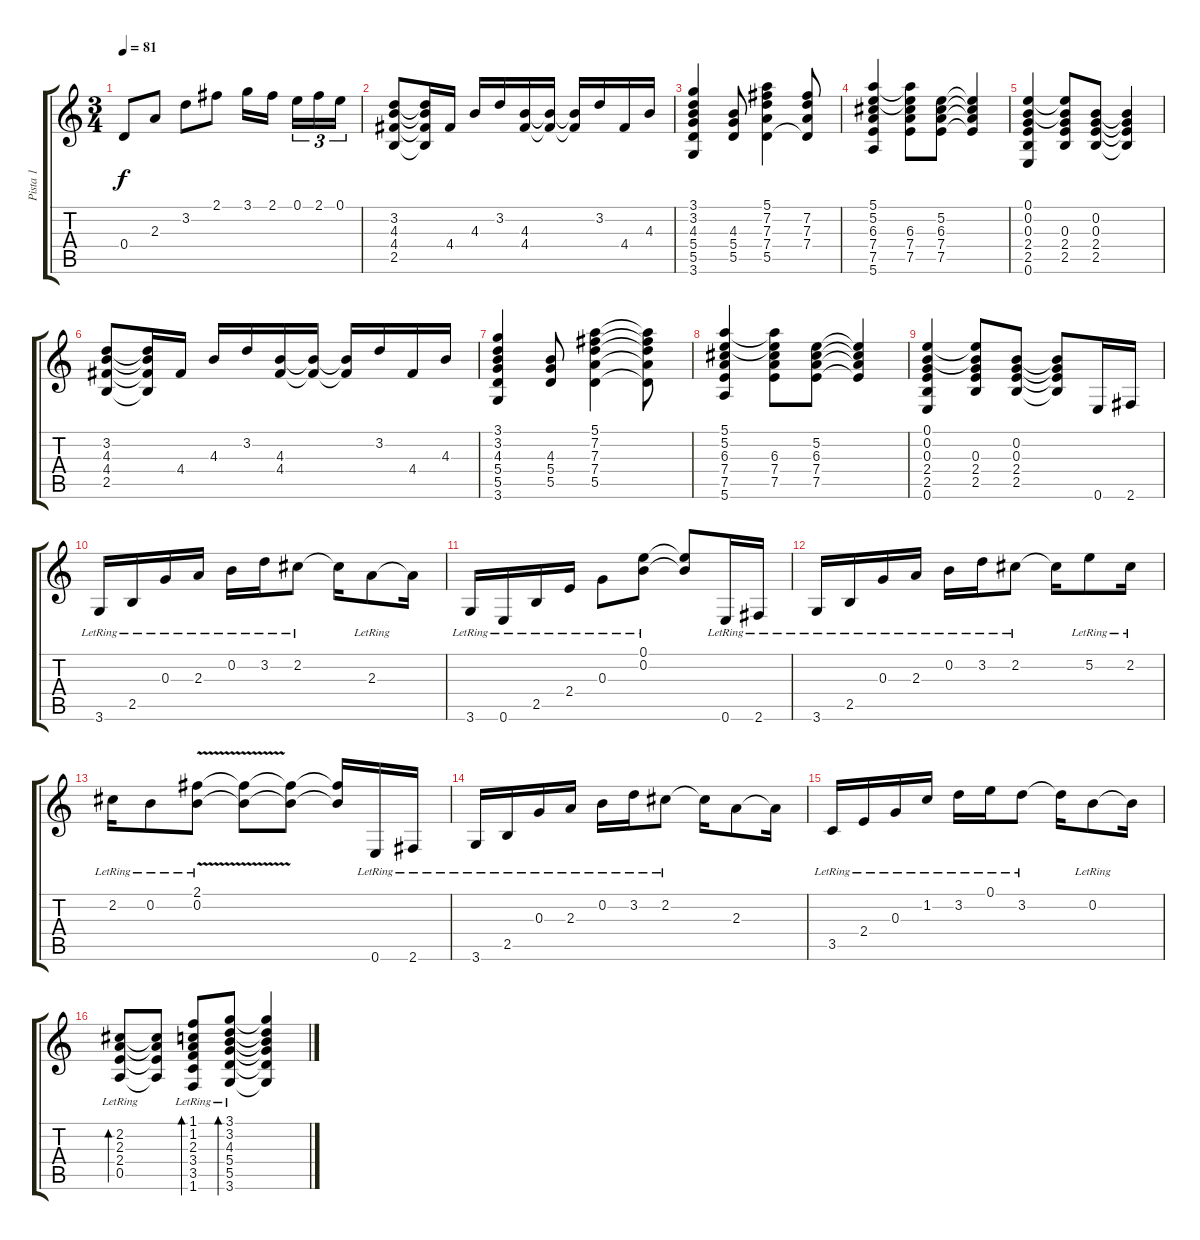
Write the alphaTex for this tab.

\track ("Pista 1" "Pista 1") {instrument acousticguitarnylon}
\staff {score tabs}
\tuning (E4 B3 G3 D3 A2 E2) {hide}
\ts (3 4)
\tempo 81
\clef g2
\ks c
0.4.8{dy f} 2.3.8 3.2.8 2.1.8 3.1.16 2.1.16 0.1.16{tu (3 2)} 2.1.16{tu (3 2)} 0.1.16{tu (3 2)} |
(3.2 4.3 4.4 2.5).8 (3.2{t} 4.3{t} 4.4{t} 2.5{t}).16 4.4.16 4.3.16 3.2.16 (4.3 4.4).16 (4.3{t} 4.4{t}).16 (4.3{t} 4.4{t}).16 3.2.16 4.4.16 4.3.16 |
(3.1 3.2 4.3 5.4 5.5 3.6).4 (4.3 5.4 5.5).8 (5.1 7.2 7.3 7.4 5.5).4 (7.2 7.3 7.4 5.5{t}).8 |
(5.1 5.2 6.3 7.4 7.5 5.6).4 (5.1{t} 5.2{t} 6.3 7.4 7.5).8 (5.2 6.3 7.4 7.5).8 (5.2{t} 6.3{t} 7.4{t} 7.5{t}).4 |
(0.1 0.2 0.3 2.4 2.5 0.6).4 (0.1{t} 0.2{t} 0.3 2.4 2.5).8 (0.2 0.3 2.4 2.5).8 (0.2{t} 0.3{t} 2.4{t} 2.5{t}).4 |
(3.2 4.3 4.4 2.5).8 (3.2{t} 4.3{t} 4.4{t} 2.5{t}).16 4.4.16 4.3.16 3.2.16 (4.3 4.4).16 (4.3{t} 4.4{t}).16 (4.3{t} 4.4{t}).16 3.2.16 4.4.16 4.3.16 |
(3.1 3.2 4.3 5.4 5.5 3.6).4 (4.3 5.4 5.5).8 (5.1 7.2 7.3 7.4 5.5).4 (5.1{t} 7.2{t} 7.3{t} 7.4{t} 5.5{t}).8 |
(5.1 5.2 6.3 7.4 7.5 5.6).4 (5.1{t} 5.2{t} 6.3 7.4 7.5).8 (5.2 6.3 7.4 7.5).8 (5.2{t} 6.3{t} 7.4{t} 7.5{t}).4 |
(0.1 0.2 0.3 2.4 2.5 0.6).4 (0.1{t} 0.2{t} 0.3 2.4 2.5).8 (0.2 0.3 2.4 2.5).8 (0.2{t} 0.3{t} 2.4{t} 2.5{t}).8 0.6.16 2.6.16 |
3.6{lr}.16 2.5{lr}.16 0.3{lr}.16 2.3{lr}.16 0.2{lr}.16 3.2{lr}.16 2.2{lr}.8 2.2{t}.16 2.3{lr}.8 2.3{t}.16 |
3.6{lr}.16 0.6{lr}.16 2.5{lr}.16 2.4{lr}.16 0.3{lr}.8 (0.1{lr} 0.2{lr}).8 (0.1{t} 0.2{t}).8 0.6{lr}.16 2.6{lr}.16 |
3.6{lr}.16 2.5{lr}.16 0.3{lr}.16 2.3{lr}.16 0.2{lr}.16 3.2{lr}.16 2.2{lr}.8 2.2{t}.16 5.2{lr}.8 2.2{lr}.16 |
2.2{lr}.16 0.2{lr}.8 (2.1{lr} 0.2{v lr}).8 (2.1{t} 0.2{t}).8 (2.1{t} 0.2{t}).8 (2.1{t} 0.2{t}).16 0.6{lr}.16 2.6{lr}.16 |
3.6{lr}.16 2.5{lr}.16 0.3{lr}.16 2.3{lr}.16 0.2{lr}.16 3.2{lr}.16 2.2{lr}.8 2.2{t}.16 2.3.8 2.3{t}.16 |
3.5{lr}.16 2.4{lr}.16 0.3{lr}.16 1.2{lr}.16 3.2{lr}.16 0.1{lr}.16 3.2{lr}.8 3.2{t}.16 0.2{lr}.8 0.2{t}.16 |
(2.2{lr} 2.3{lr} 2.4{lr} 0.5{lr}).8{bd 60} (2.2{t} 2.3{t} 2.4{t} 0.5{t}).8 (1.1{lr} 1.2{lr} 2.3{lr} 3.4{lr} 3.5{lr} 1.6{lr}).8{bd 60} (3.1{lr} 3.2{lr} 4.3{lr} 5.4{lr} 5.5{lr} 3.6{lr}).8{bd 60} (3.1{t} 3.2{t} 4.3{t} 5.4{t} 5.5{t} 3.6{t}).4
